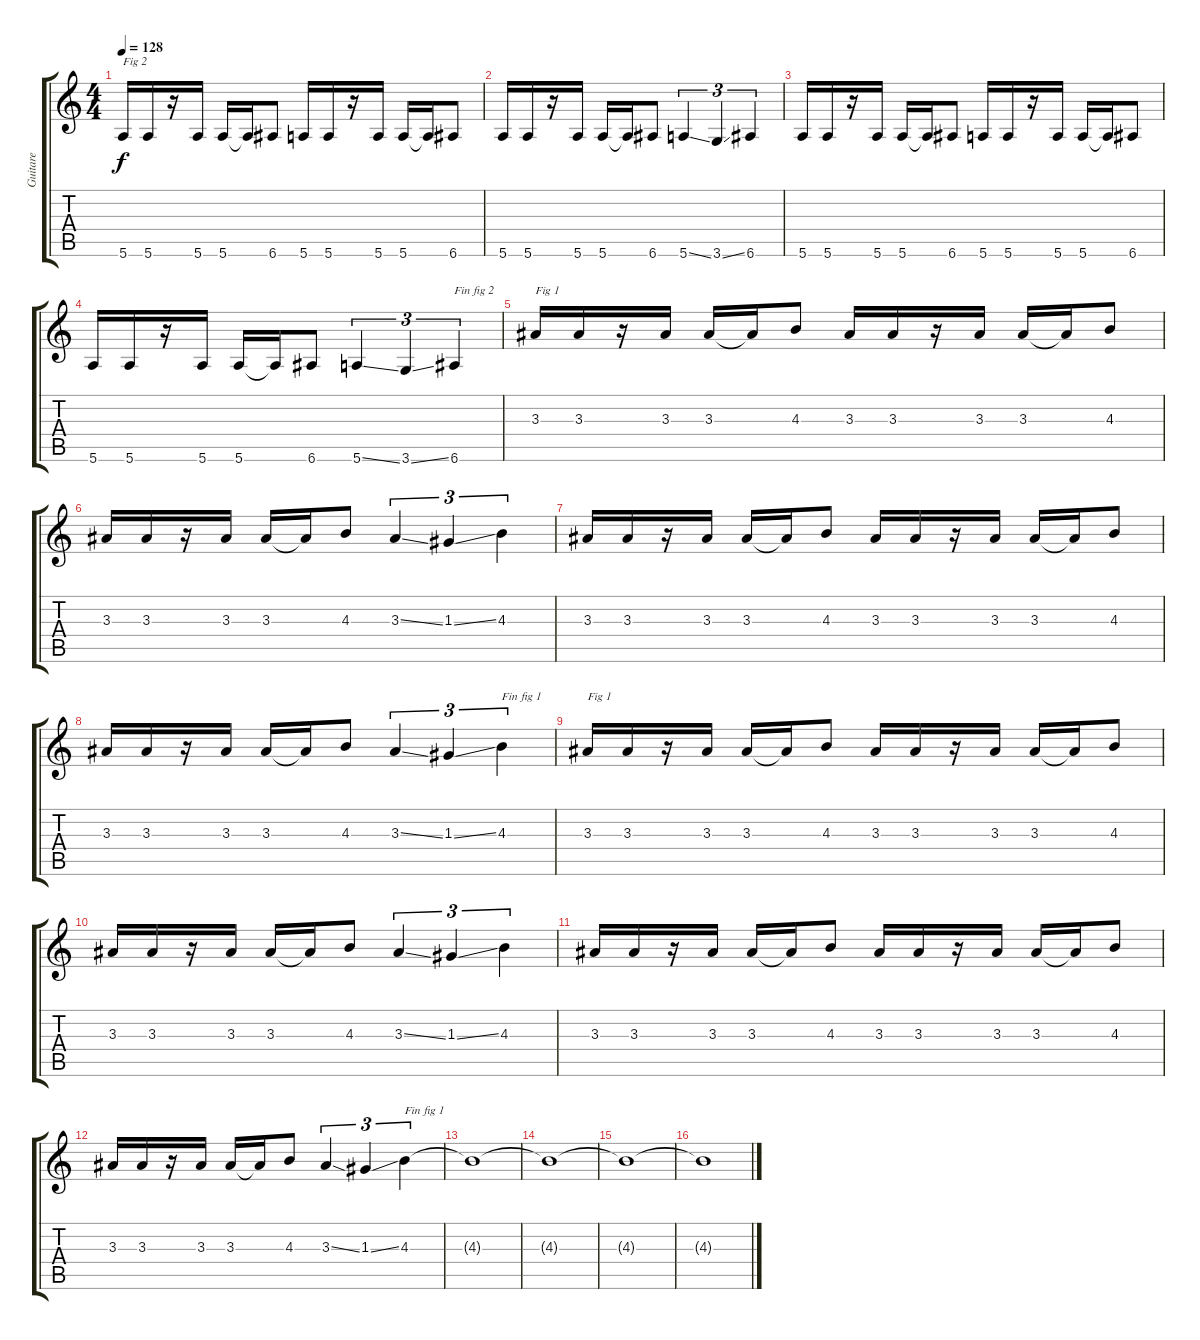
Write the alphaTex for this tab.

\track ("Guitare" "Guitare") {instrument distortionguitar}
\staff {score tabs}
\tuning (E4 B3 G3 D3 A2 E2) {hide}
\ts (4 4)
\tempo 128
\clef g2
\ks c
5.6.16{txt "Fig 2" dy f} 5.6.16 r.16 5.6.16 5.6.16 5.6{t}.16 6.6.8 5.6.16 5.6.16 r.16 5.6.16 5.6.16 5.6{t}.16 6.6.8 |
5.6.16 5.6.16 r.16 5.6.16 5.6.16 5.6{t}.16 6.6.8 5.6{ss}.4{tu (3 2)} 3.6{ss}.4{tu (3 2)} 6.6.4{tu (3 2)} |
5.6.16 5.6.16 r.16 5.6.16 5.6.16 5.6{t}.16 6.6.8 5.6.16 5.6.16 r.16 5.6.16 5.6.16 5.6{t}.16 6.6.8 |
5.6.16 5.6.16 r.16 5.6.16 5.6.16 5.6{t}.16 6.6.8 5.6{ss}.4{tu (3 2)} 3.6{ss}.4{tu (3 2)} 6.6.4{tu (3 2) txt "Fin fig 2"} |
3.3.16{txt "Fig 1"} 3.3.16 r.16 3.3.16 3.3.16 3.3{t}.16 4.3.8 3.3.16 3.3.16 r.16 3.3.16 3.3.16 3.3{t}.16 4.3.8 |
3.3.16 3.3.16 r.16 3.3.16 3.3.16 3.3{t}.16 4.3.8 3.3{ss}.4{tu (3 2)} 1.3{ss}.4{tu (3 2)} 4.3.4{tu (3 2)} |
3.3.16 3.3.16 r.16 3.3.16 3.3.16 3.3{t}.16 4.3.8 3.3.16 3.3.16 r.16 3.3.16 3.3.16 3.3{t}.16 4.3.8 |
3.3.16 3.3.16 r.16 3.3.16 3.3.16 3.3{t}.16 4.3.8 3.3{ss}.4{tu (3 2)} 1.3{ss}.4{tu (3 2)} 4.3.4{tu (3 2) txt "Fin fig 1"} |
3.3.16{txt "Fig 1"} 3.3.16 r.16 3.3.16 3.3.16 3.3{t}.16 4.3.8 3.3.16 3.3.16 r.16 3.3.16 3.3.16 3.3{t}.16 4.3.8 |
3.3.16 3.3.16 r.16 3.3.16 3.3.16 3.3{t}.16 4.3.8 3.3{ss}.4{tu (3 2)} 1.3{ss}.4{tu (3 2)} 4.3.4{tu (3 2)} |
3.3.16 3.3.16 r.16 3.3.16 3.3.16 3.3{t}.16 4.3.8 3.3.16 3.3.16 r.16 3.3.16 3.3.16 3.3{t}.16 4.3.8 |
3.3.16 3.3.16 r.16 3.3.16 3.3.16 3.3{t}.16 4.3.8 3.3{ss}.4{tu (3 2)} 1.3{ss}.4{tu (3 2)} 4.3.4{tu (3 2) txt "Fin fig 1"} |
4.3{t}.1 |
4.3{t}.1 |
4.3{t}.1 |
4.3{t}.1
